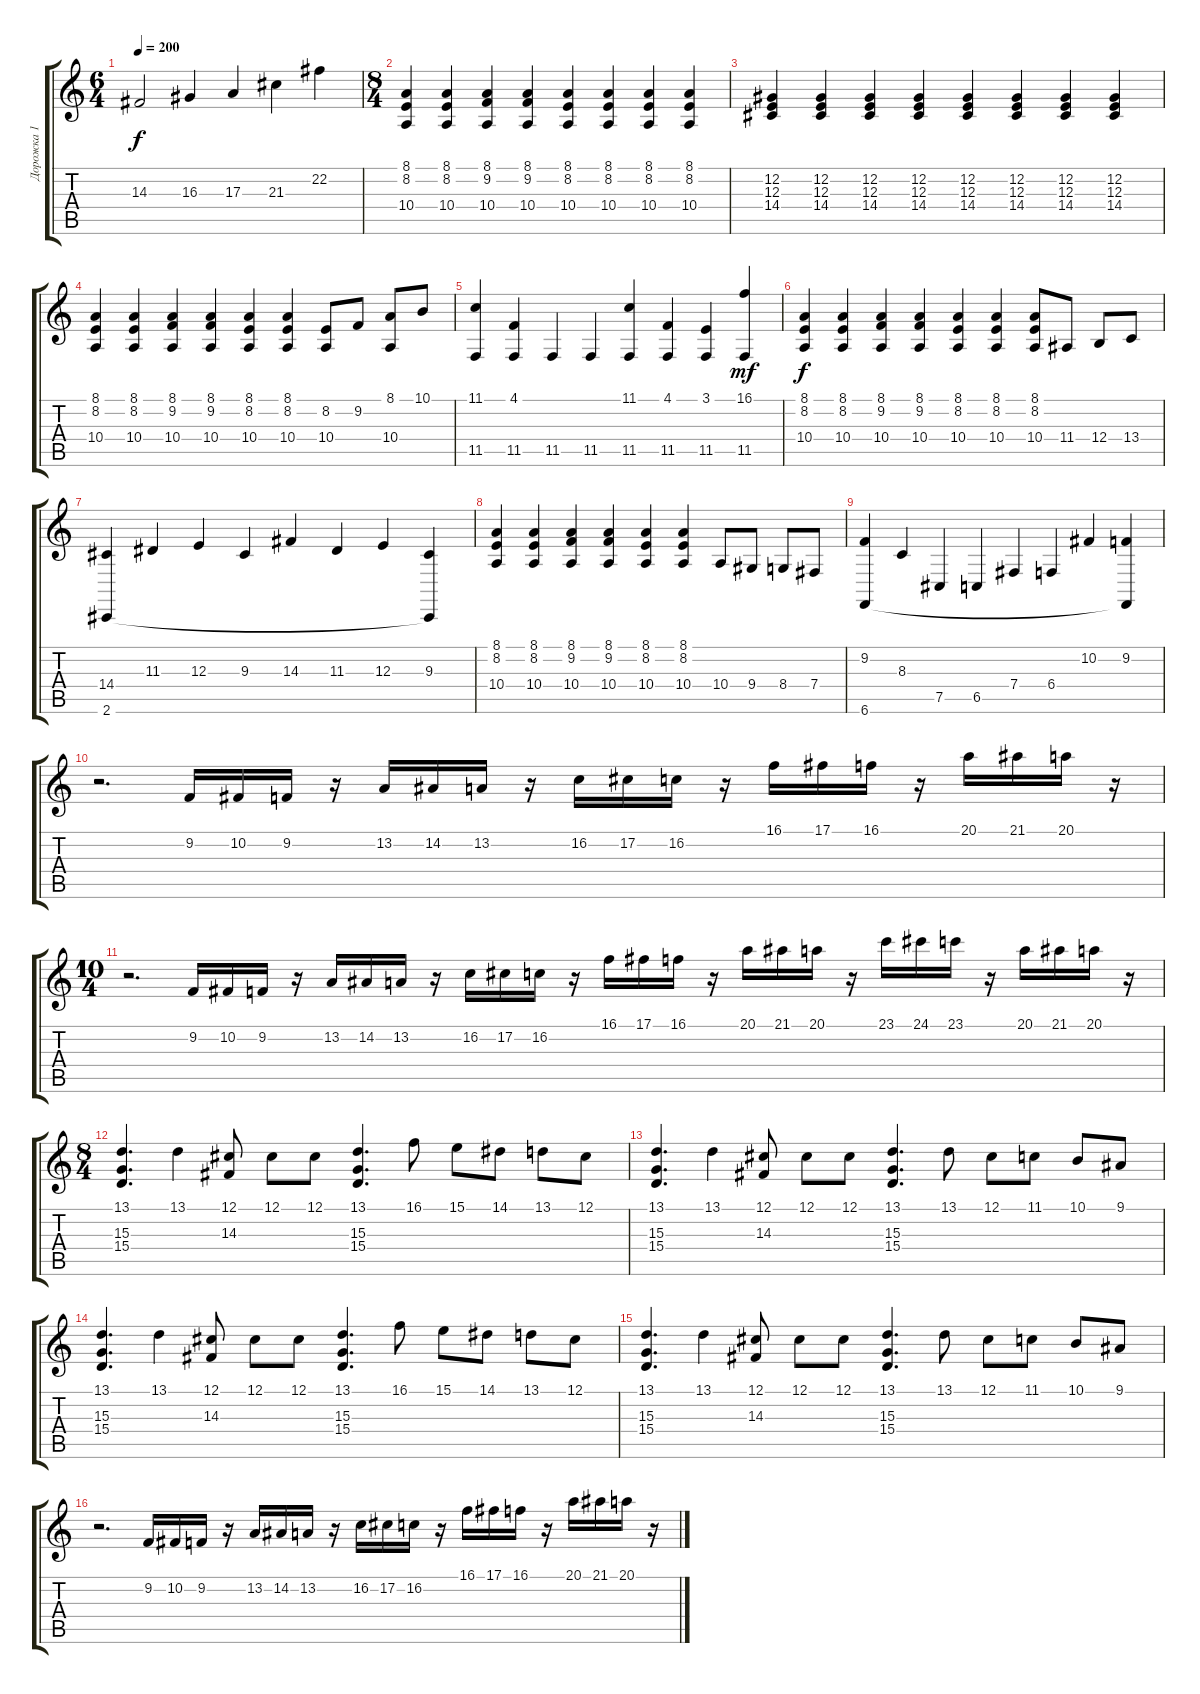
\track ("Дорожка 1" "Дорожка 1") {instrument stringensemble1}
\staff {score tabs}
\tuning (Db4 Ab3 E3 B2 Gb2 B1) {hide}
\ts (6 4)
\tempo 200
\clef g2
\ks c
14.3.2{dy f} 16.3.4 17.3.4 21.3.4 22.2.4 |
\ts (8 4)
(8.1 8.2 10.4).4 (8.1 8.2 10.4).4 (8.1 9.2 10.4).4 (8.1 9.2 10.4).4 (8.1 8.2 10.4).4 (8.1 8.2 10.4).4 (8.1 8.2 10.4).4 (8.1 8.2 10.4).4 |
(12.2 12.3 14.4).4 (12.2 12.3 14.4).4 (12.2 12.3 14.4).4 (12.2 12.3 14.4).4 (12.2 12.3 14.4).4 (12.2 12.3 14.4).4 (12.2 12.3 14.4).4 (12.2 12.3 14.4).4 |
(8.1 8.2 10.4).4 (8.1 8.2 10.4).4 (8.1 9.2 10.4).4 (8.1 9.2 10.4).4 (8.1 8.2 10.4).4 (8.1 8.2 10.4).4 (8.2 10.4).8 9.2.8 (8.1 10.4).8 10.1.8 |
(11.1 11.5).4 (4.1 11.5).4 11.5.4 11.5.4 (11.1 11.5).4 (4.1 11.5).4 (3.1 11.5).4 (16.1 11.5).4{dy mf} |
(8.1 8.2 10.4).4{dy f} (8.1 8.2 10.4).4 (8.1 9.2 10.4).4 (8.1 9.2 10.4).4 (8.1 8.2 10.4).4 (8.1 8.2 10.4).4 (8.1 8.2 10.4).8 11.4.8 12.4.8 13.4.8 |
(14.4 2.6).4 11.3.4 12.3.4 9.3.4 14.3.4 11.3.4 12.3.4 (9.3 2.6{t}).4 |
(8.1 8.2 10.4).4 (8.1 8.2 10.4).4 (8.1 9.2 10.4).4 (8.1 9.2 10.4).4 (8.1 8.2 10.4).4 (8.1 8.2 10.4).4 10.4.8 9.4.8 8.4.8 7.4.8 |
(9.2 6.6).4 8.3.4 7.5.4 6.5.4 7.4.4 6.4.4 10.2.4 (9.2 6.6{t}).4 |
r.2{d} 9.2.16 10.2.16 9.2.16 r.16 13.2.16 14.2.16 13.2.16 r.16 16.2.16 17.2.16 16.2.16 r.16 16.1.16 17.1.16 16.1.16 r.16 20.1.16 21.1.16 20.1.16 r.16 |
\ts (10 4)
r.2{d} 9.2.16 10.2.16 9.2.16 r.16 13.2.16 14.2.16 13.2.16 r.16 16.2.16 17.2.16 16.2.16 r.16 16.1.16 17.1.16 16.1.16 r.16 20.1.16 21.1.16 20.1.16 r.16 23.1.16 24.1.16 23.1.16 r.16 20.1.16 21.1.16 20.1.16 r.16 |
\ts (8 4)
(13.1 15.3 15.4).4{d} 13.1.4 (12.1 14.3).8 12.1.8 12.1.8 (13.1 15.3 15.4).4{d} 16.1.8 15.1.8 14.1.8 13.1.8 12.1.8 |
(13.1 15.3 15.4).4{d} 13.1.4 (12.1 14.3).8 12.1.8 12.1.8 (13.1 15.3 15.4).4{d} 13.1.8 12.1.8 11.1.8 10.1.8 9.1.8 |
(13.1 15.3 15.4).4{d} 13.1.4 (12.1 14.3).8 12.1.8 12.1.8 (13.1 15.3 15.4).4{d} 16.1.8 15.1.8 14.1.8 13.1.8 12.1.8 |
(13.1 15.3 15.4).4{d} 13.1.4 (12.1 14.3).8 12.1.8 12.1.8 (13.1 15.3 15.4).4{d} 13.1.8 12.1.8 11.1.8 10.1.8 9.1.8 |
r.2{d} 9.2.16 10.2.16 9.2.16 r.16 13.2.16 14.2.16 13.2.16 r.16 16.2.16 17.2.16 16.2.16 r.16 16.1.16 17.1.16 16.1.16 r.16 20.1.16 21.1.16 20.1.16 r.16
